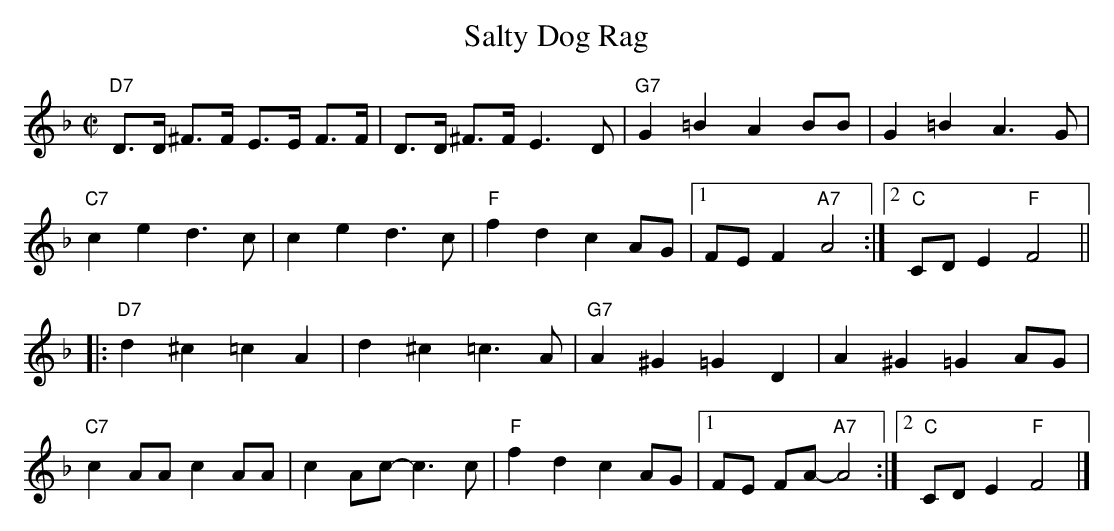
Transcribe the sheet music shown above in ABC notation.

X:1
T:Salty Dog Rag
M:C|
K:F
"D7"D>D ^F>F  E>E F>F|D>D ^F>F E3D|"G7"G2 =B2 A2BB|G2=B2A3G|
"C7"c2 e2 d3c|c2e2 d3 c |"F"f2d2c2AG|1FE F2 "A7"A4:|2"C"CD E2 "F"F4||
|:"D7"d2^c2=c2 A2|d2^c2=c3A|"G7"A2^G2=G2D2|A2^G2=G2AG|
"C7"c2AA c2AA| c2 Ac-c3 c|"F"f2d2c2 AG|1FE FA- "A7"A4:|2"C"CD E2 "F"F4|]
